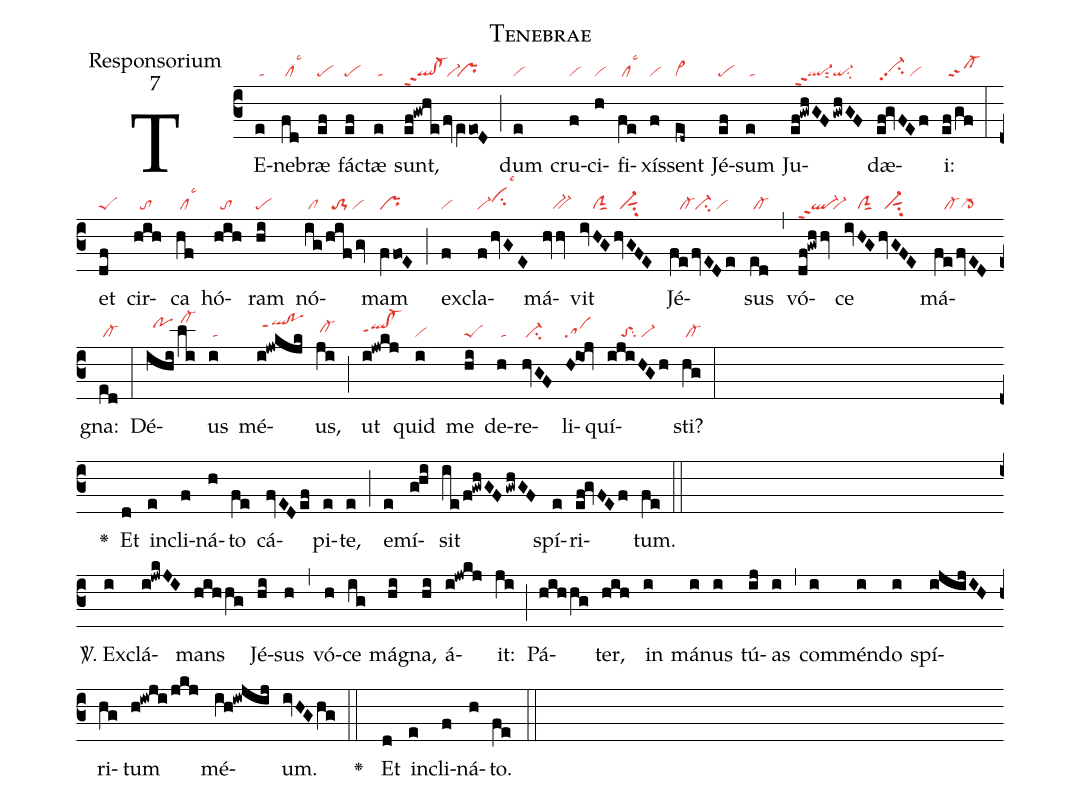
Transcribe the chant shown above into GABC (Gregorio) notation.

name:Tenebrae;
office-part:Responsorium;
mode:7;
nabc-lines:1;
%%
(c3) TE(e|/ta)ne(fd|/cllsc3)bræ(ef|pe) fá(ef|pe)ctæ(e|/ta) sunt,(ef!gwhe|ql!cl-ppt2|/fveVeo!D|/vi-`pr) (;)
dum(e|vi) cru(f|vi)ci(h|vi)fi(fe|/cllsc3)xís(f|vi)sent(ed~|cl~) Jé(ef|pe)sum(e|/ta) Ju(ef!gwhGF|/ql-ppt2sut2|/gwhGF|qi-su2)d<sp>ae</sp>(ef!gvFEf|/vi-hhpp2su2/vi)i:(ef/gf|//sf-) (:)
et(df|peS) cir(hih|//to)ca(hf|/cllsc3) hó(hih|//to)ram(hi|pe) nó(ig/hifgv|/cl////to-1/vi)mam(fVfo!E|pr) (;)
ex(f|vi)cla(fhvGE|vi-cihilsc3)má(hv/hv|///bv-)vit(ivHG/hvGFE|////clSsut1///vi-sut1su2) Jé(fe/fvEDe|///cl-ci-/vi)sus(ed|/cl-) (,)
vó(df!gwhhv|ql-ppt2``vi-)ce(ivHG/hvGFE|////clSsut1///vi-sut1su2) má(fe/fvED|///cl-cl->)gna:(ed|/cl-) (:)
Dé(ihi/li|//pohj//cl-hl)us(i|/ta) mé(i!jwkjk|/qlhj!pohjppt1)us,(ji|/cl-hh) (;)
ut(i!jwkj|qlhh!cl-hhppt1) quid(i|vi) me(hi|peS) de(h|/ta)re(hvGF|/ci-)li(H!io!jv|sa)quí(ijiHGh|////toSsu2/vi-)sti?(hg|/cl-) (:Z)

<v>\greheightstar</v>() Et(d) in(e)cli(f)ná(h)to(fe) cá(fvED/ef)pi(e)te,(e) (;)
e(e)mí(g!hi)sit(ie/f!gwhGF/gwhGF) spí(e)ri(ef!gvFEf)tum.(fe) (::Z)

<sp>V/</sp>. Ex(i)clá(i!jwkJI)mans(hihhg) Jé(hi)sus(h) (,)
vó(h)ce(ig) má(hi)gna,(hi) á(i!jwkj)it:(ji) (;)
Pá(hihhg)ter,(hih) in(i) má(i)nus(i) tú(ij)as(i) (,)
com(i)mén(i)do(i) spí(ijijIH)ri(hg)tum(h!iwji/jkj) mé(ih!iwjij)um.(ivHG/hg) (::)


<v>\greheightstar</v>() Et(d) in(e)cli(f)ná(h)to.(fe) (::)
